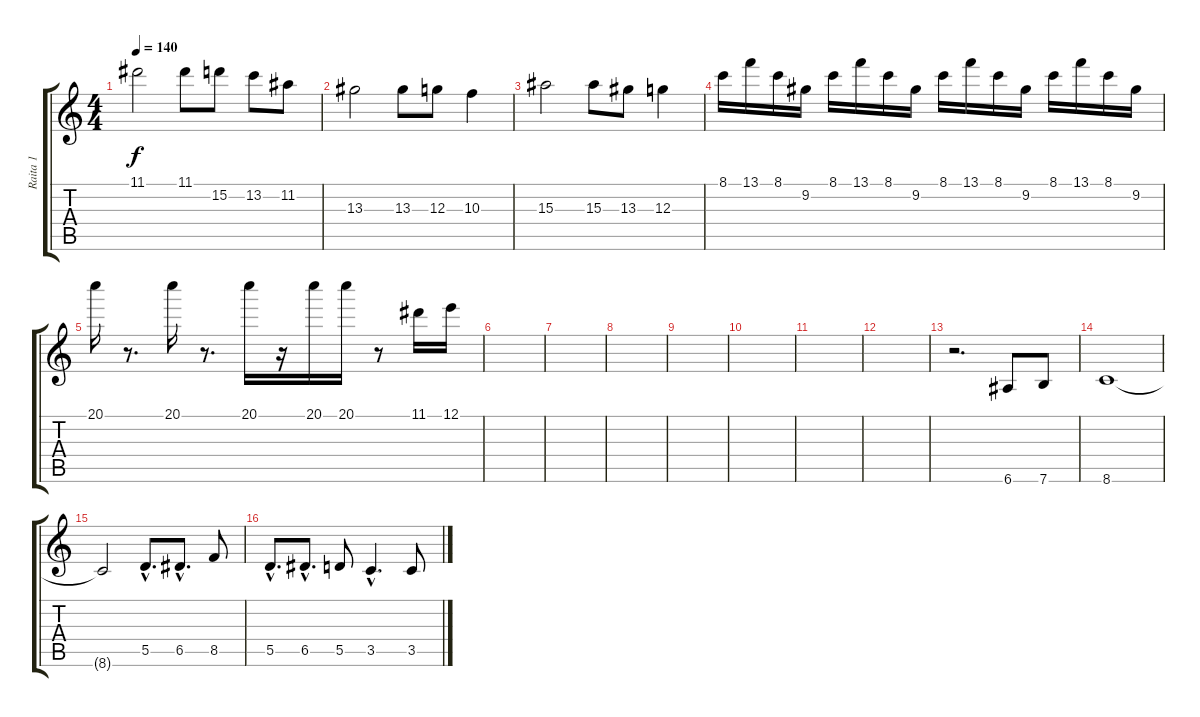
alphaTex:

\track ("Raita 1" "Raita 1") {instrument overdrivenguitar}
\staff {score tabs}
\tuning (E4 B3 G3 D3 A2 E2) {hide}
\ts (4 4)
\tempo 140
\clef g2
\ks c
11.1.2{dy f} 11.1.8 15.2.8 13.2.8 11.2.8 |
13.3.2 13.3.8 12.3.8 10.3.4 |
15.3.2 15.3.8 13.3.8 12.3.4 |
8.1.16 13.1.16 8.1.16 9.2.16 8.1.16 13.1.16 8.1.16 9.2.16 8.1.16 13.1.16 8.1.16 9.2.16 8.1.16 13.1.16 8.1.16 9.2.16 |
20.1.16 r.8{d} 20.1.16 r.8{d} 20.1.16 r.16 20.1.16 20.1.16 r.8 11.1.16 12.1.16 |
|
|
|
|
|
|
|
r.2{d} 6.6.8 7.6.8 |
8.6.1 |
8.6{t}.2 5.5{hac}.8{d} 6.5{hac}.8{d} 8.5.8 |
5.5{hac}.8{d} 6.5{hac}.8{d} 5.5.8 3.5{hac}.4{d} 3.5.8
